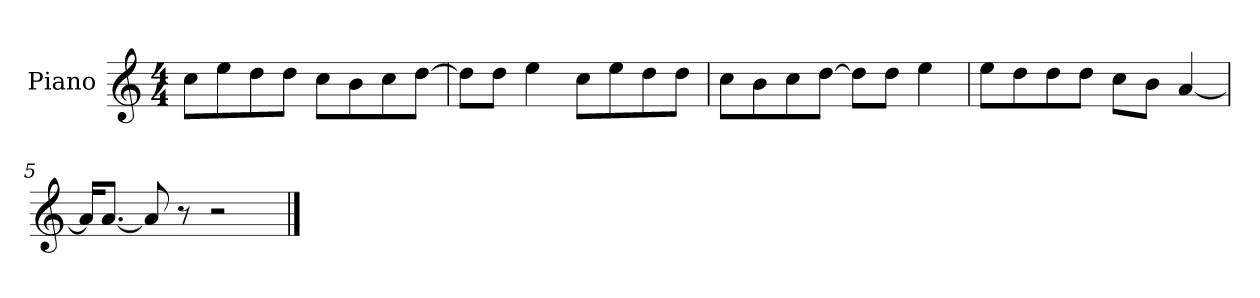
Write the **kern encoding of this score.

**kern
*part1
*staff1
*I"Piano
*I'P-no
*clefG2
*k[]
*M4/4
*MM90
=1
8cc\L
8ee\
8dd\
8dd\J
8cc\L
8b\
8cc\
[8dd\J
=2
8dd\L]
8dd\J
4ee\
8cc\L
8ee\
8dd\
8dd\J
=3
8cc\L
8b\
8cc\
[8dd\J
8dd\L]
8dd\J
4ee\
=4
8ee\L
8dd\
8dd\
8dd\J
8cc\L
8b\J
[4a/
=5
16a/KL]
[8.a/J
8a/]
8r
2r
==
*-
